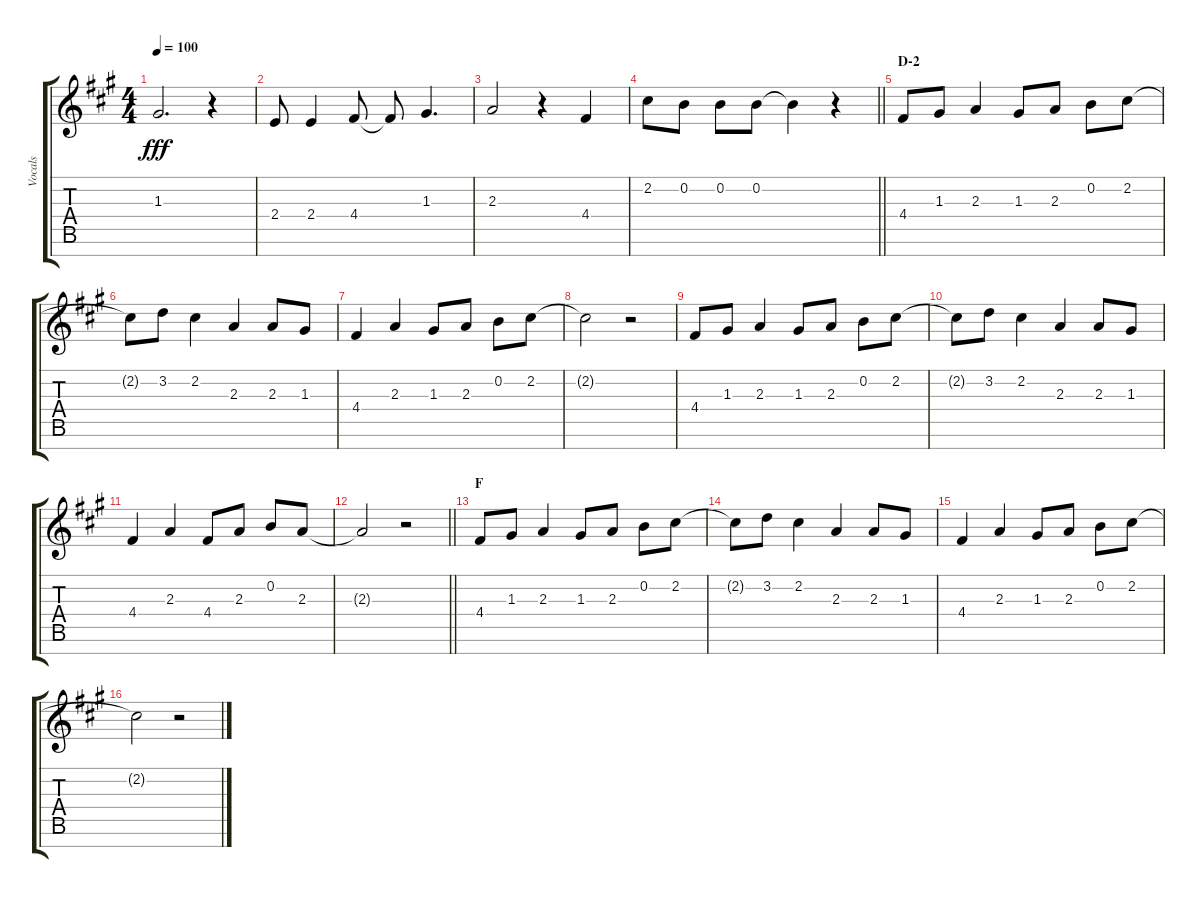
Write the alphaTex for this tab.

\track ("Vocals" "Vocals") {instrument voiceoohs}
\staff {score tabs}
\tuning (E5 B4 G4 D4 A3 E3 B2) {hide}
\ts (4 4)
\tempo 100
\clef g2
\ks a
1.3.2{d dy fff} r.4 |
2.4.8 2.4.4 4.4.8 4.4{t}.8 1.3.4{d} |
2.3.2 r.4 4.4.4 |
\barLineRight lightlight
2.2.8 0.2.8 0.2.8 0.2.8 0.2{t}.4 r.4 |
\section ("" "D-2")
4.4.8 1.3.8 2.3.4 1.3.8 2.3.8 0.2.8 2.2.8 |
2.2{t}.8 3.2.8 2.2.4 2.3.4 2.3.8 1.3.8 |
4.4.4 2.3.4 1.3.8 2.3.8 0.2.8 2.2.8 |
2.2{t}.2 r.2 |
4.4.8 1.3.8 2.3.4 1.3.8 2.3.8 0.2.8 2.2.8 |
2.2{t}.8 3.2.8 2.2.4 2.3.4 2.3.8 1.3.8 |
4.4.4 2.3.4 4.4.8 2.3.8 0.2.8 2.3.8 |
\barLineRight lightlight
2.3{t}.2 r.2 |
\section ("" "F")
4.4.8 1.3.8 2.3.4 1.3.8 2.3.8 0.2.8 2.2.8 |
2.2{t}.8 3.2.8 2.2.4 2.3.4 2.3.8 1.3.8 |
4.4.4 2.3.4 1.3.8 2.3.8 0.2.8 2.2.8 |
2.2{t}.2 r.2
